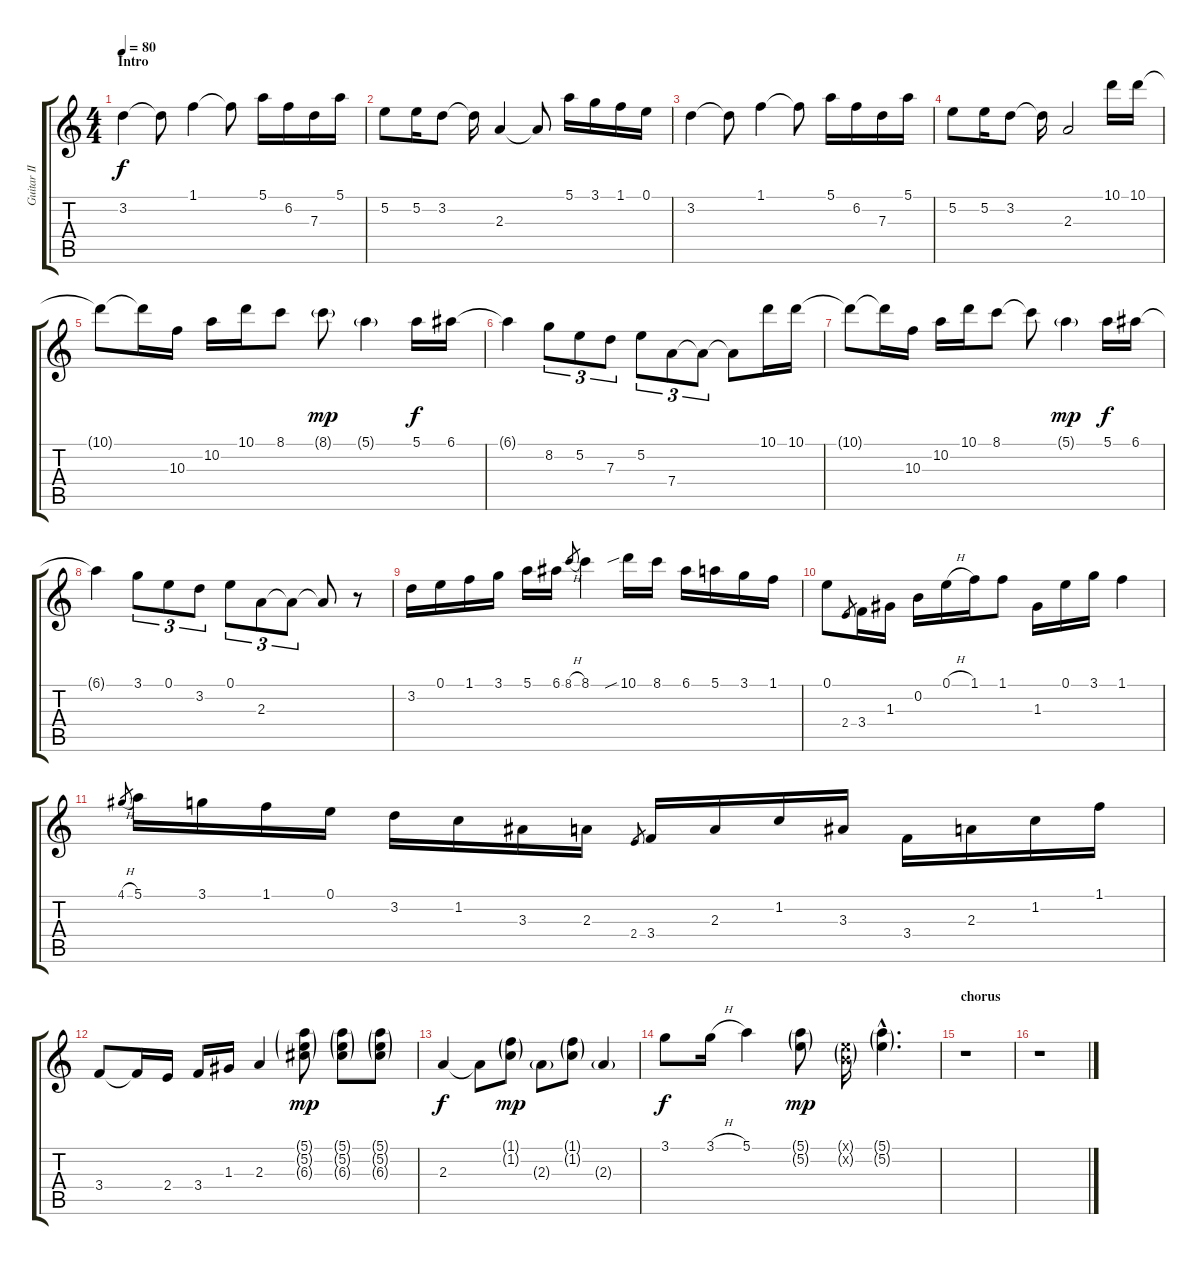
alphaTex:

\track ("Guitar II (2)" "Guitar II ") {instrument acousticguitarnylon}
\staff {score tabs}
\tuning (E4 B3 G3 D3 A2 E2) {hide}
\ts (4 4)
\section ("" "Intro")
\tempo 80
\clef g2
\ks aminor
3.2.4{dy f instrument acousticguitarnylon} 3.2{t}.8 1.1.4 1.1{t}.8 5.1.16 6.2.16 7.3.16 5.1.16 |
5.2.8 5.2.16 3.2.8 3.2{t}.16 2.3.4 2.3{t}.8 5.1.16 3.1.16 1.1.16 0.1.16 |
3.2.4 3.2{t}.8 1.1.4 1.1{t}.8 5.1.16 6.2.16 7.3.16 5.1.16 |
5.2.8 5.2.16 3.2.8 3.2{t}.16 2.3.2 10.1.16 10.1.16 |
10.1{t}.8 10.1{t}.16 10.3.16 10.2.16 10.1.16 8.1.8 8.1{g}.8{dy mp} 5.1{g}.4 5.1.16{dy f} 6.1.16 |
6.1{t}.4 8.2.8{tu (3 2)} 5.2.8{tu (3 2)} 7.3.8{tu (3 2)} 5.2.8{tu (3 2)} 7.4.8{tu (3 2)} 7.4{t}.8{tu (3 2)} 7.4{t}.8 10.1.16 10.1.16 |
10.1{t}.8 10.1{t}.16 10.3.16 10.2.16 10.1.16 8.1.8 8.1{t}.8 5.1{g}.4{dy mp} 5.1.16{dy f} 6.1.16 |
6.1{t}.4 3.1.8{tu (3 2)} 0.1.8{tu (3 2)} 3.2.8{tu (3 2)} 0.1.8{tu (3 2)} 2.3.8{tu (3 2)} 2.3{t}.8{tu (3 2)} 2.3{t}.8 r.8 |
3.2.16 0.1.16 1.1.16 3.1.16 5.1.16 6.1.16 8.1{h}.8{gr} 8.1.4 10.1{sib}.16 8.1.16 6.1.16 5.1.16 3.1.16 1.1.16 |
0.1.8 2.4.8{gr} 3.4.16 1.3.16 0.2.16 0.1{h}.16 1.1.16 1.1.8 1.3.16 0.1.16 3.1.16 1.1.4 |
4.1{h}.8{gr} 5.1.16 3.1.16 1.1.16 0.1.16 3.2.16 1.2.16 3.3.16 2.3.16 2.4.8{gr} 3.4.16 2.3.16 1.2.16 3.3.16 3.4.16 2.3.16 1.2.16 1.1.16 |
3.4.8 3.4{t}.16 2.4.16 3.4.16 1.3.16 2.3.4 (5.1{g} 5.2{g} 6.3{g}).8{dy mp} (5.1{g} 5.2{g} 6.3{g}).8 (5.1{g} 5.2{g} 6.3{g}).8 |
2.3.4{dy f} 2.3{t}.8 (1.1{g} 1.2{g}).8{dy mp} 2.3{g}.8 (1.1{g} 1.2{g}).8 2.3{g}.4 |
3.1.8{dy f} 3.1{h}.16 5.1.4 (5.1{g} 5.2{g}).8{dy mp} (0.1{g x} 0.2{g x}).16 (5.1{g hac} 5.2{g hac}).4{d} |
\section ("" "chorus")
r.1 |
r.1
